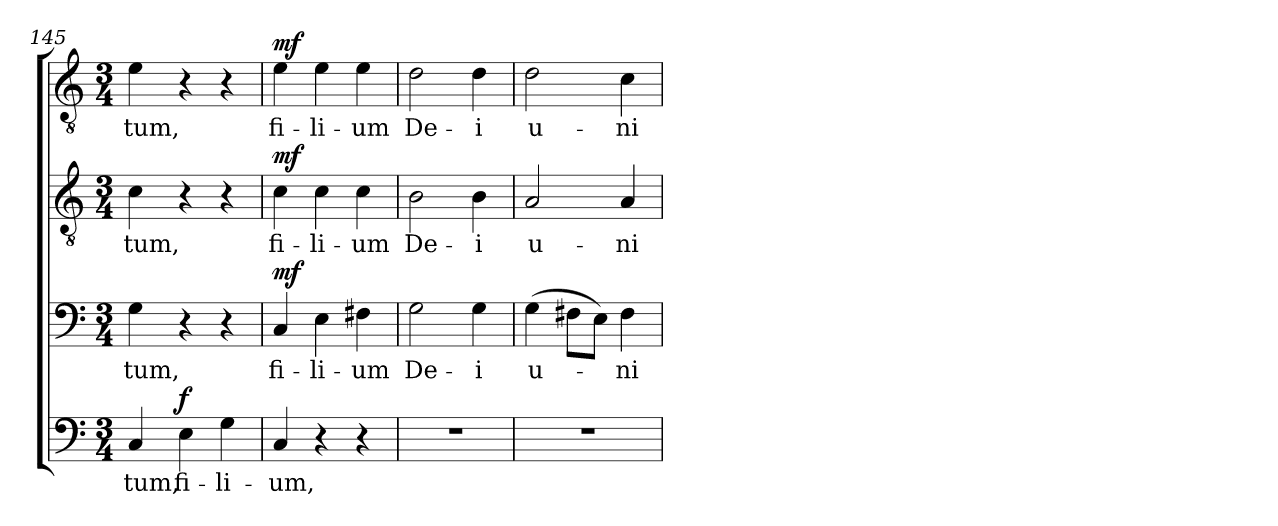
**kern	**text	**dynam	**kern	**text	**dynam	**kern	**text	**dynam	**kern	**text	**dynam
*part4	*part4	*part4	*part3	*part3	*part3	*part2	*part2	*part2	*part1	*part1	*part1
*staff4	*staff4	*staff4	*staff3	*staff3	*staff3	*staff2	*staff2	*staff2	*staff1	*staff1	*staff1
*clefF4	*	*	*clefF4	*	*	*clefGv2	*	*	*clefGv2	*	*
*k[]	*	*	*k[]	*	*	*k[]	*	*	*k[]	*	*
*C:	*	*	*C:	*	*	*C:	*	*	*C:	*	*
*M3/4	*	*	*M3/4	*	*	*M3/4	*	*	*M3/4	*	*
=145	=145	=145	=145	=145	=145	=145	=145	=145	=145	=145	=145
!	!LO:LY:b	!	!	!LO:LY:b	!	!	!LO:LY:b	!	!	!LO:LY:b	!
4C/	-tum,	.	4G\	-tum,	.	4c\	-tum,	.	4e\	-tum,	.
!	!LO:LY:b	!LO:DY:a	!	!	!	!	!	!	!	!	!
4E\	fi-	f	4r	.	.	4r	.	.	4r	.	.
!	!LO:LY:b	!	!	!	!	!	!	!	!	!	!
4G\	-li-	.	4r	.	.	4r	.	.	4r	.	.
!!LO:LB:g=z
=146	=146	=146	=146	=146	=146	=146	=146	=146	=146	=146	=146
!	!LO:LY:b	!	!	!LO:LY:b	!LO:DY:a	!	!LO:LY:b	!LO:DY:a	!	!LO:LY:b	!LO:DY:a
4C/	-um,	.	4C/	fi-	mf	4c\	fi-	mf	4e\	fi-	mf
!	!	!	!	!LO:LY:b	!	!	!LO:LY:b	!	!	!LO:LY:b	!
4r	.	.	4E\	-li-	.	4c\	-li-	.	4e\	-li-	.
!	!	!	!	!LO:LY:b	!	!	!LO:LY:b	!	!	!LO:LY:b	!
4r	.	.	4F#X\	-um	.	4c\	-um	.	4e\	-um	.
=147	=147	=147	=147	=147	=147	=147	=147	=147	=147	=147	=147
!	!	!	!	!LO:LY:b	!	!	!LO:LY:b	!	!	!LO:LY:b	!
2.r	.	.	2G\	De-	.	2B\	De-	.	2d\	De-	.
!	!	!	!	!LO:LY:b	!	!	!LO:LY:b	!	!	!LO:LY:b	!
.	.	.	4G\	-i	.	4B\	-i	.	4d\	-i	.
=148	=148	=148	=148	=148	=148	=148	=148	=148	=148	=148	=148
!	!	!	!	!LO:LY:b	!	!	!LO:LY:b	!	!	!LO:LY:b	!
2.r	.	.	(>4G\	u-	.	2A/	u-	.	2d\	u-	.
.	.	.	8F#X\L	.	.	.	.	.	.	.	.
.	.	.	8E\J)	.	.	.	.	.	.	.	.
!	!	!	!	!LO:LY:b	!	!	!LO:LY:b	!	!	!LO:LY:b	!
.	.	.	4F#\	-ni-	.	4A/	-ni-	.	4c\	-ni-	.
=	=	=	=	=	=	=	=	=	=	=	=
*-	*-	*-	*-	*-	*-	*-	*-	*-	*-	*-	*-
